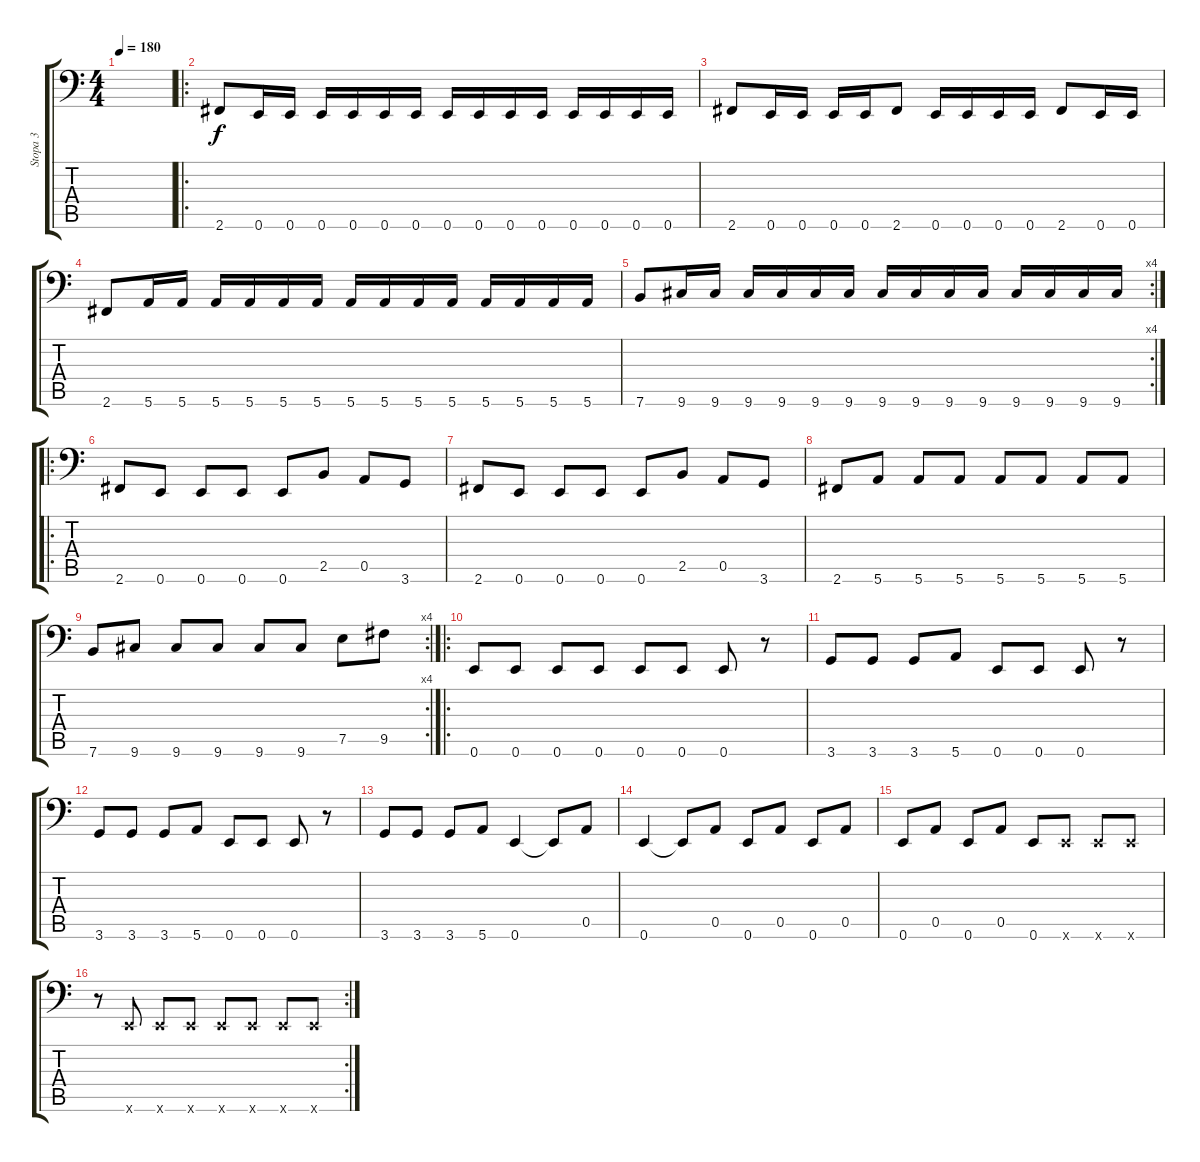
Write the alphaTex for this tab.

\track ("Stopa 3" "Stopa 3") {instrument electricbassfinger}
\staff {score tabs}
\tuning (E3 B2 G2 D2 A1 E1) {hide}
\ts (4 4)
\tempo 180
\clef f4
\ks c
|
\ro
2.6.8 0.6.16 0.6.16 0.6.16 0.6.16 0.6.16 0.6.16 0.6.16 0.6.16 0.6.16 0.6.16 0.6.16 0.6.16 0.6.16 0.6.16 |
2.6.8 0.6.16 0.6.16 0.6.16 0.6.16 2.6.8 0.6.16 0.6.16 0.6.16 0.6.16 2.6.8 0.6.16 0.6.16 |
2.6.8 5.6.16 5.6.16 5.6.16 5.6.16 5.6.16 5.6.16 5.6.16 5.6.16 5.6.16 5.6.16 5.6.16 5.6.16 5.6.16 5.6.16 |
\rc 4
7.6.8 9.6.16 9.6.16 9.6.16 9.6.16 9.6.16 9.6.16 9.6.16 9.6.16 9.6.16 9.6.16 9.6.16 9.6.16 9.6.16 9.6.16 |
\ro
2.6.8 0.6.8 0.6.8 0.6.8 0.6.8 2.5.8 0.5.8 3.6.8 |
2.6.8 0.6.8 0.6.8 0.6.8 0.6.8 2.5.8 0.5.8 3.6.8 |
2.6.8 5.6.8 5.6.8 5.6.8 5.6.8 5.6.8 5.6.8 5.6.8 |
\rc 4
7.6.8 9.6.8 9.6.8 9.6.8 9.6.8 9.6.8 7.5.8 9.5.8 |
\ro
0.6.8 0.6.8 0.6.8 0.6.8 0.6.8 0.6.8 0.6.8 r.8 |
3.6.8 3.6.8 3.6.8 5.6.8 0.6.8 0.6.8 0.6.8 r.8 |
3.6.8 3.6.8 3.6.8 5.6.8 0.6.8 0.6.8 0.6.8 r.8 |
3.6.8 3.6.8 3.6.8 5.6.8 0.6.4 0.6{t}.8 0.5.8 |
0.6.4 0.6{t}.8 0.5.8 0.6.8 0.5.8 0.6.8 0.5.8 |
0.6.8 0.5.8 0.6.8 0.5.8 0.6.8 0.6{x}.8 0.6{x}.8 0.6{x}.8 |
\rc 2
r.8 0.6{x}.8 0.6{x}.8 0.6{x}.8 0.6{x}.8 0.6{x}.8 0.6{x}.8 0.6{x}.8
